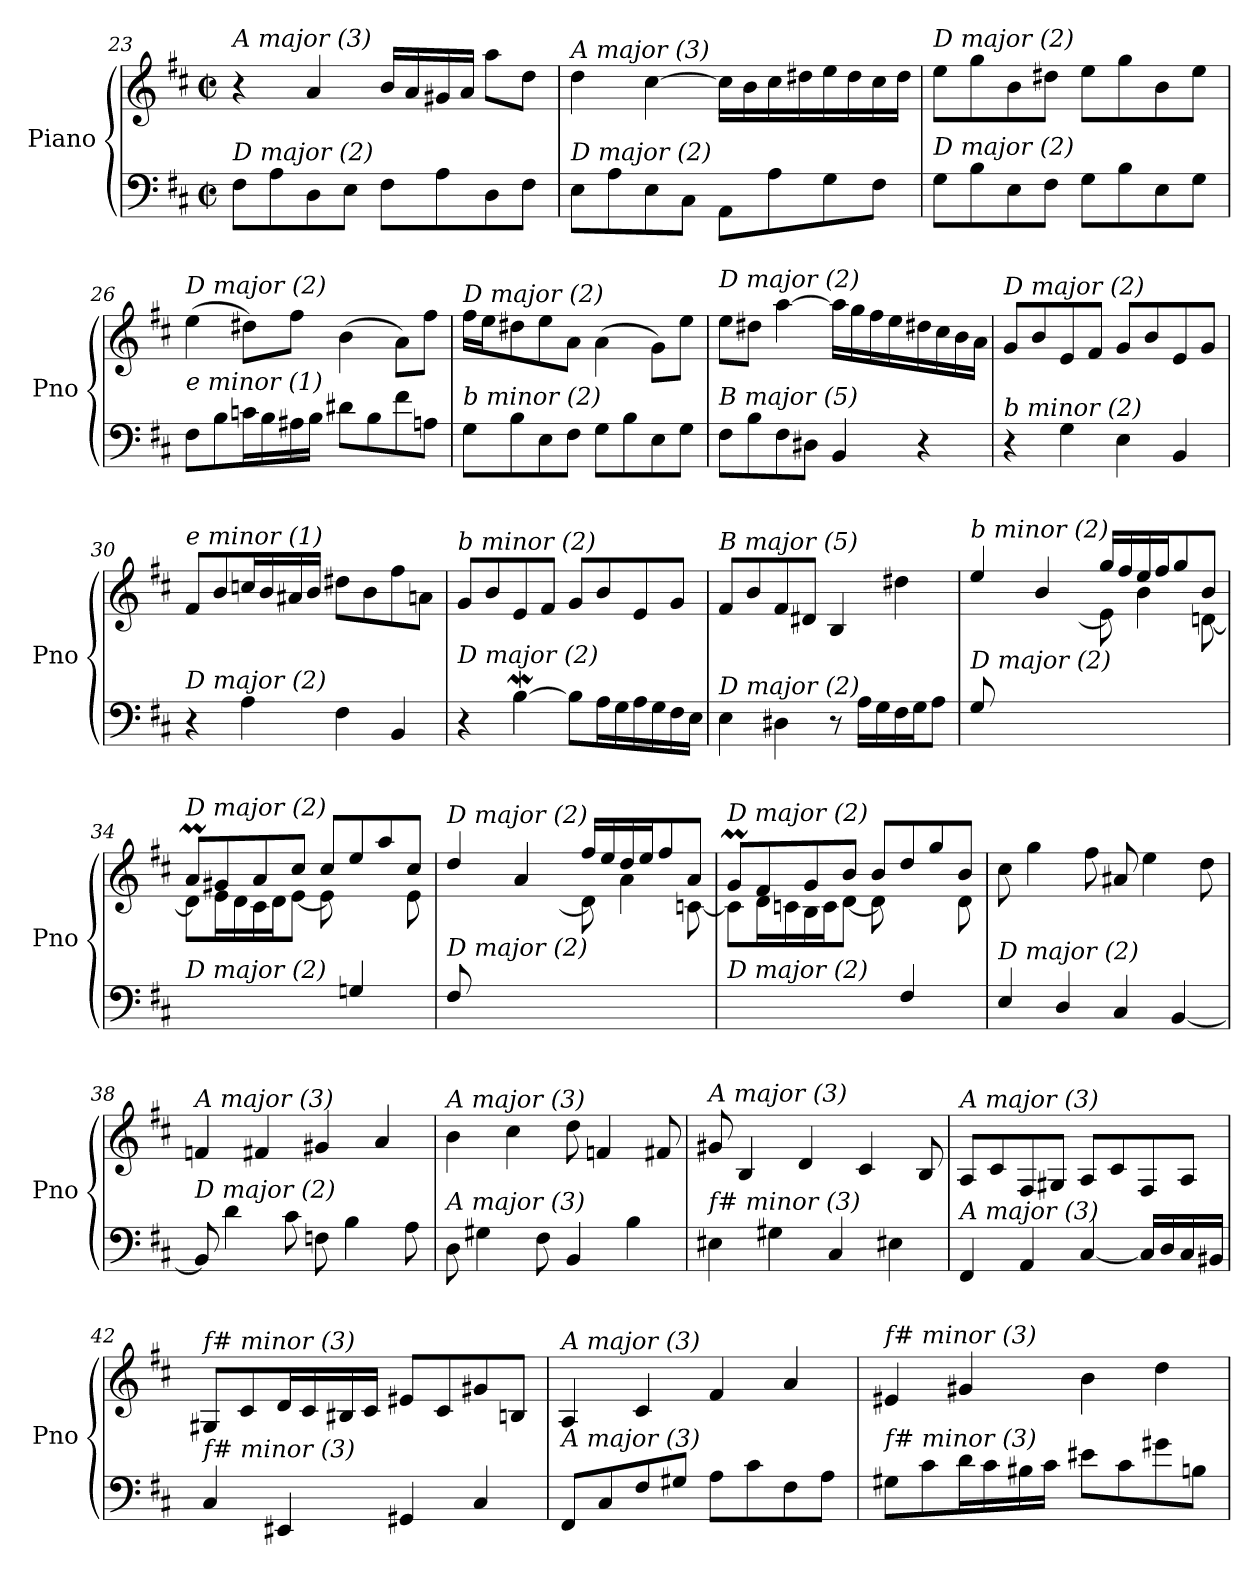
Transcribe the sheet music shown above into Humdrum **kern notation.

**kern	**kern
*part1	*part1
*staff2	*staff1
*I"Piano	*
*I'Pno	*
*clefF4	*clefG2
*k[f#c#]	*k[f#c#]
*M2/2	*M2/2
*met(c|)	*met(c|)
=23	=23
!	!LO:TX:i:t=A major (3)
!LO:TX:i:t=D major (2)	!
8F#\L	4r
8A\	.
8D\	4a/
8E\J	.
8F#\L	16b/LL
.	16a/
8A\	16g#X/
.	16a/JJ
8D\	8aa\L
8F#\J	8dd\J
!!LO:PB:g=z
=24	=24
!	!LO:TX:i:t=A major (3)
!LO:TX:i:t=D major (2)	!
8E\L	4dd\
8A\	.
8E\	[4cc#\
8C#\J	.
8AA\L	16cc#\LL]
.	16b\
8A\	16cc#\
.	16dd#X\
8G\	16ee\
.	16dd#\
8F#\J	16cc#\
.	16dd#\JJ
=25	=25
!	!LO:TX:i:t=D major (2)
!LO:TX:i:t=D major (2)	!
8G\L	8ee\L
8B\	8gg\
8E\	8b\
8F#\J	8dd#X\J
8G\L	8ee\L
8B\	8gg\
8E\	8b\
8G\J	8ee\J
=26	=26
!	!LO:TX:i:t=D major (2)
!LO:TX:i:t=e minor (1)	!
8F#\L	(4ee\
8B\	.
16cn\L	8dd#X\L)
16B\	.
16A#X\	8ff#\J
16B\JJ	.
8d#X\L	(4b\
8B\	.
8f#\	8a\L)
8An\J	8ff#\J
=27	=27
!	!LO:TX:i:t=D major (2)
!LO:TX:i:t=b minor (2)	!
8G\L	16ff#\LL
.	16ee\J
8B\	8dd#X\
8E\	8ee\
8F#\J	8a\J
8G\L	(4a\
8B\	.
8E\	8g\L)
8G\J	8ee\J
!!LO:LB:g=z
=28	=28
!	!LO:TX:i:t=D major (2)
!LO:TX:i:t=B major (5)	!
8F#\L	8ee\L
8B\	8dd#X\J
8F#\	[4aa\
8D#X\J	.
4BB/	16aa\LL]
.	16gg\
.	16ff#\
.	16ee\
4r	16dd#X\
.	16cc#\
.	16b\
.	16a\JJ
=29	=29
!	!LO:TX:i:t=D major (2)
!LO:TX:i:t=b minor (2)	!
4r	8g/L
.	8b/
4G\	8e/
.	8f#/J
4E\	8g/L
.	8b/
4BB/	8e/
.	8g/J
=30	=30
!	!LO:TX:i:t=e minor (1)
!LO:TX:i:t=D major (2)	!
4r	8f#/L
.	8b/
4A\	16ccn/L
.	16b/
.	16a#X/
.	16b/JJ
4F#\	8dd#X\L
.	8b\
4BB/	8ff#\
.	8an\J
=31	=31
!	!LO:TX:i:t=b minor (2)
!LO:TX:i:t=D major (2)	!
4r	8g/L
.	8b/
[4BW\	8e/
.	8f#/J
8B\L]	8g/L
16A\L	8b/
16G\	.
16A\	8e/
16G\	.
16F#\	8g/J
16E\JJ	.
!!LO:LB:g=z
=32	=32
!	!LO:TX:i:t=B major (5)
!LO:TX:i:t=D major (2)	!
4E\	8f#/L
.	8b/
4D#X\	8f#/
.	8d#X/J
8r	4B/
16A\LL	.
16G\	.
16F#\	4dd#X\
16G\J	.
8A\J	.
=33	=33
*	*^
!	!LO:TX:i:t=b minor (2)	!
!LO:TX:i:t=D major (2)	!	!
8G/L	4ee/	8ryy
2..ryy	.	16e\L
.	.	16f#\
.	4b/	16g\
.	.	16f#\J
.	.	[8e\J
.	16gg/LL	8e\]
.	16ff#/	.
.	16ee/	4b\
.	16ff#/J	.
.	8gg/	.
.	8b/J	[8dn\
=34	=34	=34
!	!LO:TX:i:t=D major (2)	!
!LO:TX:i:t=D major (2)	!	!
2ryy	8aM/L	8d\L]
.	8g#X/	16e\L
.	.	16d\
.	8a/	16c#\
.	.	16d\J
.	8cc#/J	[8e\J
8ryy	8cc#/L	8e\]
4Gn/	8ee/	4ryy
.	8aa/	.
8ryy	8cc#/J	8e\
=35	=35	=35
!	!LO:TX:i:t=D major (2)	!
!LO:TX:i:t=D major (2)	!	!
8F#/L	4dd/	8ryy
2..ryy	.	16d\L
.	.	16e\
.	4a/	16f#\
.	.	16e\J
.	.	[8d\J
.	16ff#/LL	8d\]
.	16ee/	.
.	16dd/	4a\
.	16ee/J	.
.	8ff#/	.
.	8a/J	[8cn\
!!LO:LB:g=z	!!
=36	=36	=36
!	!LO:TX:i:t=D major (2)	!
!LO:TX:i:t=D major (2)	!	!
2ryy	8gM/L	8c\L]
.	8f#/	16d\L
.	.	16cn\
.	8g/	16B\
.	.	16c\J
.	8b/J	[8d\J
8ryy	8b/L	8d\]
4F#/	8dd/	4ryy
.	8gg/	.
8ryy	8b/J	8d\
=37	=37	=37
!	!LO:TX:i:t=D major (2)	!
!LO:TX:i:t=D major (2)	!	!
*	*v	*v
4E/	8cc#\
.	4gg\
4D/	.
.	8ff#\
4C#/	8a#X/
.	4ee\
[4BB/	.
.	8dd\
=38	=38
!	!LO:TX:i:t=A major (3)
!LO:TX:i:t=D major (2)	!
8BB/]	4fni/
4d\	.
.	4f#/
8c#\	.
8Fni\	4g#X/
4B\	.
.	4a/
8A\	.
=39	=39
!	!LO:TX:i:t=A major (3)
!LO:TX:i:t=A major (3)	!
8D\	4b\
4G#X\	.
.	4cc#\
8F#\	.
4BB/	8dd\
.	4fni/
4B\	.
.	8f#/
=40	=40
!	!LO:TX:i:t=A major (3)
!LO:TX:i:t=f# minor (3)	!
4E#X\	8g#X/
.	4B/
4G#X\	.
.	4d/
4C#/	.
.	4c#/
4E#X\	.
.	8B/
!!LO:LB:g=z
=41	=41
!	!LO:TX:i:t=A major (3)
!LO:TX:i:t=A major (3)	!
4FF#/	8A/L
.	8c#/
4AA/	8F#/
.	8G#X/J
[4C#/	8A/L
.	8c#/
16C#/LL]	8F#/
16D/	.
16C#/	8A/J
16BB#Xj/JJ	.
=42	=42
!	!LO:TX:i:t=f# minor (3)
!LO:TX:i:t=f# minor (3)	!
4C#/	8G#X/L
.	8c#/
4EE#X/	16d/L
.	16c#/
.	16B#Xj/
.	16c#/JJ
4GG#X/	8e#X/L
.	8c#/
4C#/	8g#X/
.	8Bn/J
=43	=43
!	!LO:TX:i:t=A major (3)
!LO:TX:i:t=A major (3)	!
8FF#/L	4A/
8C#/	.
8F#/	4c#/
8G#X/J	.
8A\L	4f#/
8c#\	.
8F#\	4a/
8A\J	.
=44	=44
!	!LO:TX:i:t=f# minor (3)
!LO:TX:i:t=f# minor (3)	!
8G#X\L	4e#X/
8c#\	.
16d\L	4g#X/
16c#\	.
16B#Xj\	.
16c#\JJ	.
8e#X\L	4b\
8c#\	.
8g#X\	4dd\
8Bn\J	.
=	=
*-	*-
